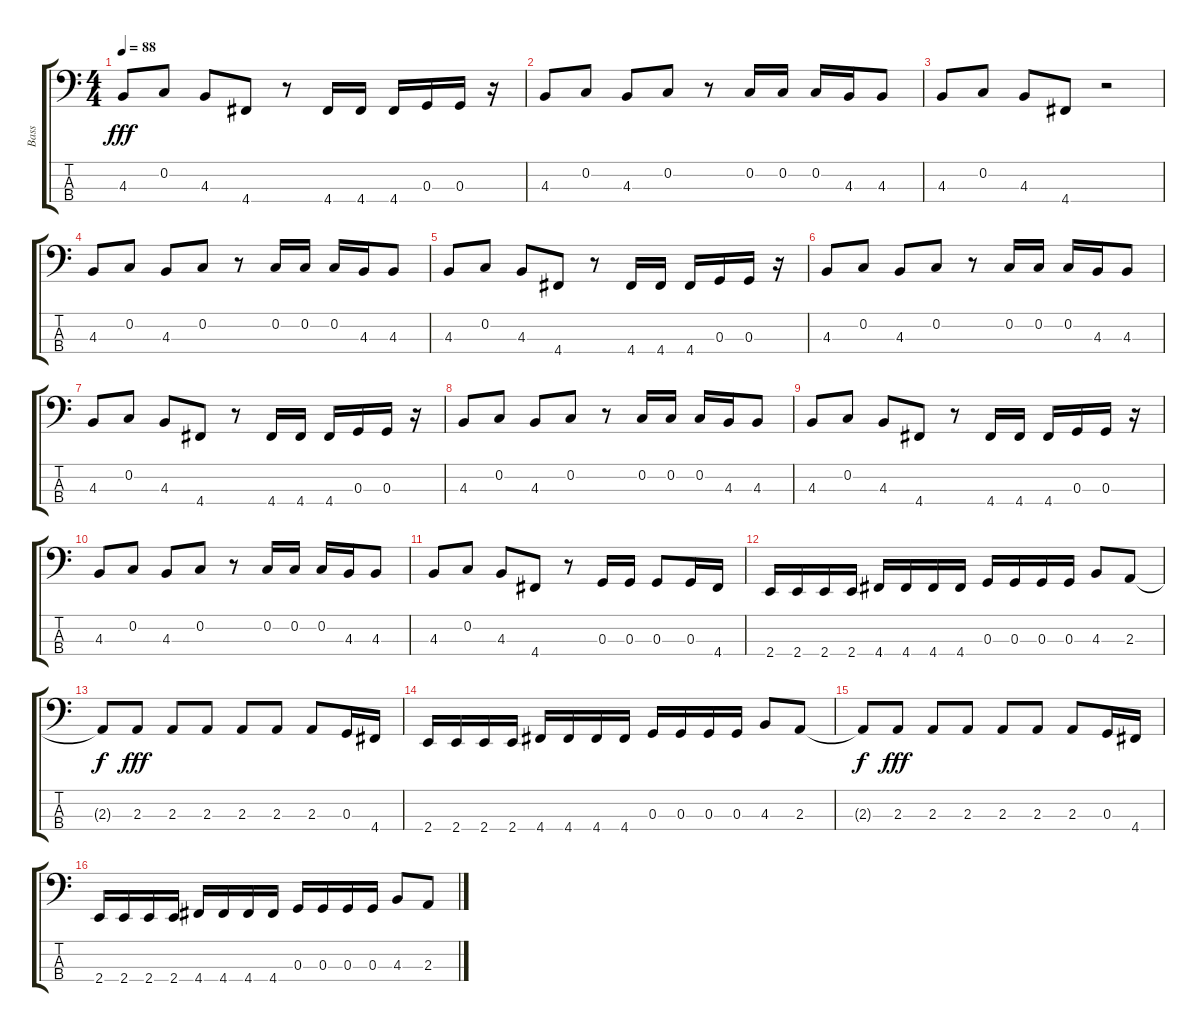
\track ("Bass" "Bass") {instrument electricbasspick}
\staff {score tabs}
\tuning (F2 C2 G1 D1) {hide}
\ts (4 4)
\tempo 88
\clef f4
\ks c
4.3.8{dy fff} 0.2.8 4.3.8 4.4.8 r.8 4.4.16 4.4.16 4.4.16 0.3.16 0.3.16 r.16 |
4.3.8 0.2.8 4.3.8 0.2.8 r.8 0.2.16 0.2.16 0.2.16 4.3.16 4.3.8 |
4.3.8 0.2.8 4.3.8 4.4.8 r.2 |
4.3.8 0.2.8 4.3.8 0.2.8 r.8 0.2.16 0.2.16 0.2.16 4.3.16 4.3.8 |
4.3.8 0.2.8 4.3.8 4.4.8 r.8 4.4.16 4.4.16 4.4.16 0.3.16 0.3.16 r.16 |
4.3.8 0.2.8 4.3.8 0.2.8 r.8 0.2.16 0.2.16 0.2.16 4.3.16 4.3.8 |
4.3.8 0.2.8 4.3.8 4.4.8 r.8 4.4.16 4.4.16 4.4.16 0.3.16 0.3.16 r.16 |
4.3.8 0.2.8 4.3.8 0.2.8 r.8 0.2.16 0.2.16 0.2.16 4.3.16 4.3.8 |
4.3.8 0.2.8 4.3.8 4.4.8 r.8 4.4.16 4.4.16 4.4.16 0.3.16 0.3.16 r.16 |
4.3.8 0.2.8 4.3.8 0.2.8 r.8 0.2.16 0.2.16 0.2.16 4.3.16 4.3.8 |
4.3.8 0.2.8 4.3.8 4.4.8 r.8 0.3.16 0.3.16 0.3.8 0.3.16 4.4.16 |
2.4.16 2.4.16 2.4.16 2.4.16 4.4.16 4.4.16 4.4.16 4.4.16 0.3.16 0.3.16 0.3.16 0.3.16 4.3.8 2.3.8 |
2.3{t}.8{dy f} 2.3.8{dy fff} 2.3.8 2.3.8 2.3.8 2.3.8 2.3.8 0.3.16 4.4.16 |
2.4.16 2.4.16 2.4.16 2.4.16 4.4.16 4.4.16 4.4.16 4.4.16 0.3.16 0.3.16 0.3.16 0.3.16 4.3.8 2.3.8 |
2.3{t}.8{dy f} 2.3.8{dy fff} 2.3.8 2.3.8 2.3.8 2.3.8 2.3.8 0.3.16 4.4.16 |
2.4.16 2.4.16 2.4.16 2.4.16 4.4.16 4.4.16 4.4.16 4.4.16 0.3.16 0.3.16 0.3.16 0.3.16 4.3.8 2.3.8
